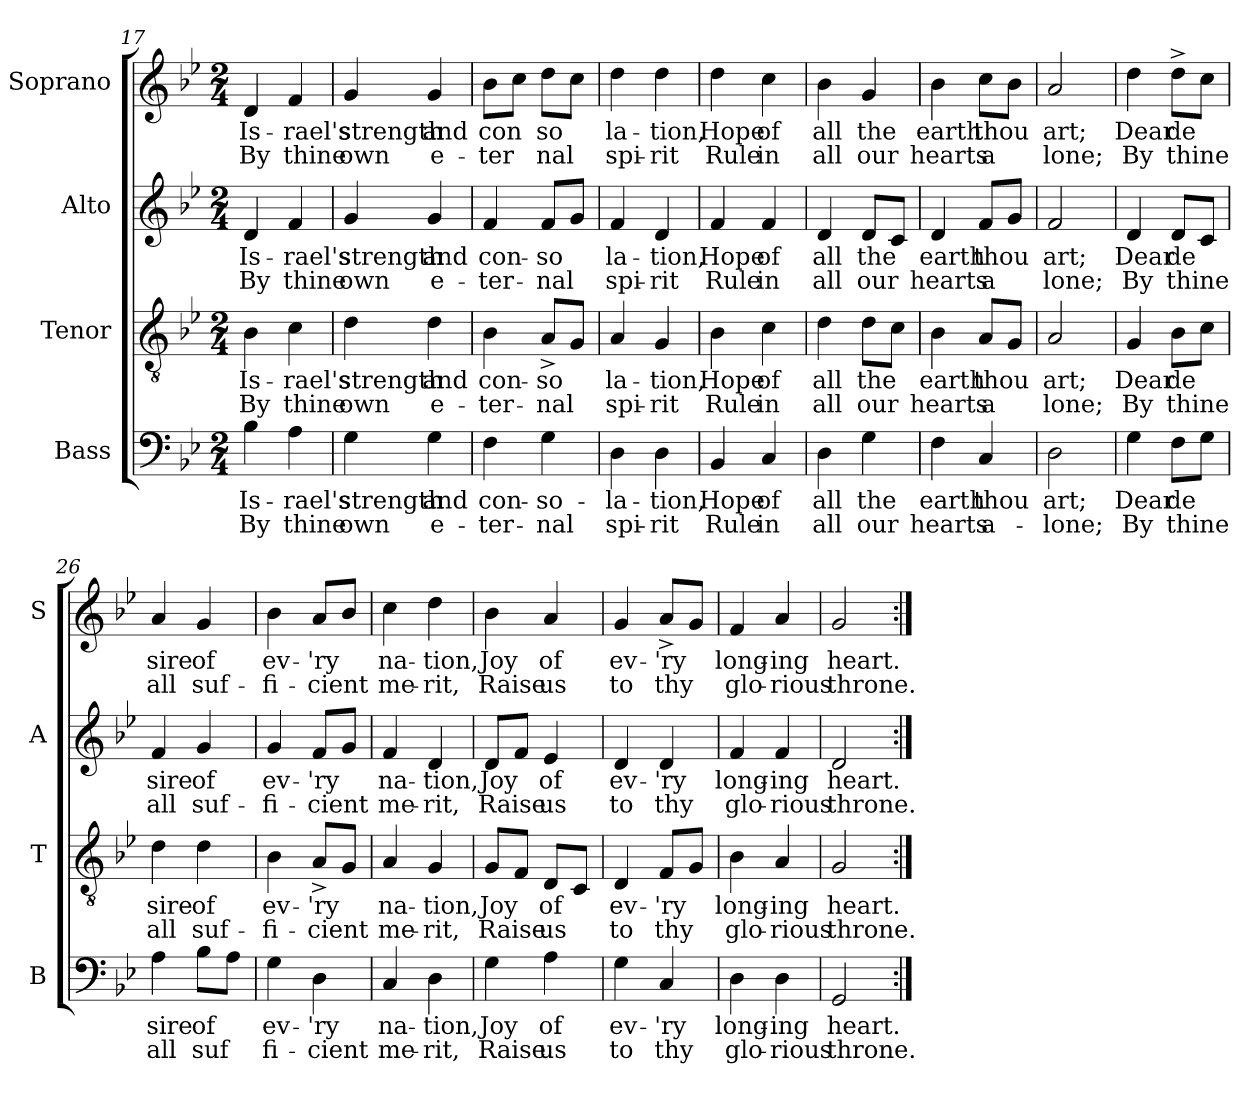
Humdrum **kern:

**kern	**text	**text	**kern	**text	**text	**kern	**text	**text	**kern	**text	**text
*part4	*part4	*part4	*part3	*part3	*part3	*part2	*part2	*part2	*part1	*part1	*part1
*staff4	*staff4	*staff4	*staff3	*staff3	*staff3	*staff2	*staff2	*staff2	*staff1	*staff1	*staff1
*I"Bass	*	*	*I"Tenor	*	*	*I"Alto	*	*	*I"Soprano	*	*
*I'B	*	*	*I'T	*	*	*I'A	*	*	*I'S	*	*
!!LO:PB:g=z
*clefF4	*	*	*clefGv2	*	*	*clefG2	*	*	*clefG2	*	*
*k[b-e-]	*	*	*k[b-e-]	*	*	*k[b-e-]	*	*	*k[b-e-]	*	*
*B-:	*	*	*B-:	*	*	*B-:	*	*	*B-:	*	*
*M2/4	*	*	*M2/4	*	*	*M2/4	*	*	*M2/4	*	*
=17	=17	=17	=17	=17	=17	=17	=17	=17	=17	=17	=17
!	!LO:LY:b:rj	!LO:LY:b:rj	!	!LO:LY:b:rj	!LO:LY:b:rj	!	!LO:LY:b:rj	!LO:LY:b:rj	!	!LO:LY:b:rj	!LO:LY:b:rj
4B-\	Is-	-By	4B-\	Is-	-By	4d/	Is-	-By	4d/	Is-	-By
!	!LO:LY:b:rj	!LO:LY:b:rj	!	!LO:LY:b:rj	!LO:LY:b:rj	!	!LO:LY:b:rj	!LO:LY:b:rj	!	!LO:LY:b:rj	!LO:LY:b:rj
4A\	rael's	thine	4c\	rael's	thine	4f/	rael's	thine	4f/	rael's	thine
=18	=18	=18	=18	=18	=18	=18	=18	=18	=18	=18	=18
!	!LO:LY:b:rj	!LO:LY:b:rj	!	!LO:LY:b:rj	!LO:LY:b:rj	!	!LO:LY:b:rj	!LO:LY:b:rj	!	!LO:LY:b:rj	!LO:LY:b:rj
4G\	strength	own	4d\	strength	own	4g/	strength	own	4g/	strength	own
!	!LO:LY:b:rj	!LO:LY:b:rj	!	!LO:LY:b:rj	!LO:LY:b:rj	!	!LO:LY:b:rj	!LO:LY:b:rj	!	!LO:LY:b:rj	!LO:LY:b:rj
4G\	and	e-	4d\	and	e-	4g/	and	e-	4g/	and	e-
=19	=19	=19	=19	=19	=19	=19	=19	=19	=19	=19	=19
!	!LO:LY:b:rj	!LO:LY:b:rj	!	!LO:LY:b:rj	!LO:LY:b:rj	!	!LO:LY:b:rj	!LO:LY:b:rj	!	!LO:LY:b:rj	!LO:LY:b:rj
4F\	-con-	-ter-	4B-\	-con-	-ter-	4f/	-con-	-ter-	8b-\L	-con-	-ter-
!	!	!	!	!	!	!	!	!	!	!LO:LY:b:rj	!LO:LY:b:rj
.	.	.	.	.	.	.	.	.	8cc\J	--	--
!	!LO:LY:b:rj	!LO:LY:b:rj	!	!LO:LY:b:rj	!LO:LY:b:rj	!	!LO:LY:b:rj	!LO:LY:b:rj	!	!LO:LY:b:rj	!LO:LY:b:rj
4G\	-so-	-nal	8A^>/L	-so-	-nal	8f/L	-so-	-nal	8dd\L	-so-	-nal
!	!	!	!	!LO:LY:b:rj	!LO:LY:b:rj	!	!LO:LY:b:rj	!LO:LY:b:rj	!	!LO:LY:b:rj	!LO:LY:b:rj
.	.	.	8G/J	-	-	8g/J	-	-	8cc\J	-	-
=20	=20	=20	=20	=20	=20	=20	=20	=20	=20	=20	=20
!	!LO:LY:b:rj	!LO:LY:b:rj	!	!LO:LY:b:rj	!LO:LY:b:rj	!	!LO:LY:b:rj	!LO:LY:b:rj	!	!LO:LY:b:rj	!LO:LY:b:rj
4D\	la-	-spi-	4A/	la-	-spi-	4f/	la-	-spi-	4dd\	la-	-spi-
!	!LO:LY:b:rj	!LO:LY:b:rj	!	!LO:LY:b:rj	!LO:LY:b:rj	!	!LO:LY:b:rj	!LO:LY:b:rj	!	!LO:LY:b:rj	!LO:LY:b:rj
4D\	-tion,	rit	4G/	-tion,	rit	4d/	-tion,	rit	4dd\	-tion,	rit
=21	=21	=21	=21	=21	=21	=21	=21	=21	=21	=21	=21
!	!LO:LY:b:rj	!LO:LY:b:rj	!	!LO:LY:b:rj	!LO:LY:b:rj	!	!LO:LY:b:rj	!LO:LY:b:rj	!	!LO:LY:b:rj	!LO:LY:b:rj
4BB-/	Hope	Rule	4B-\	Hope	Rule	4f/	Hope	Rule	4dd\	Hope	Rule
!	!LO:LY:b:rj	!LO:LY:b:rj	!	!LO:LY:b:rj	!LO:LY:b:rj	!	!LO:LY:b:rj	!LO:LY:b:rj	!	!LO:LY:b:rj	!LO:LY:b:rj
4C/	of	in	4c\	of	in	4f/	of	in	4cc\	of	in
=22	=22	=22	=22	=22	=22	=22	=22	=22	=22	=22	=22
!	!LO:LY:b:rj	!LO:LY:b:rj	!	!LO:LY:b:rj	!LO:LY:b:rj	!	!LO:LY:b:rj	!LO:LY:b:rj	!	!LO:LY:b:rj	!LO:LY:b:rj
4D\	all	all	4d\	all	all	4d/	all	all	4b-\	all	all
!	!LO:LY:b:rj	!LO:LY:b:rj	!	!LO:LY:b:rj	!LO:LY:b:rj	!	!LO:LY:b:rj	!LO:LY:b:rj	!	!LO:LY:b:rj	!LO:LY:b:rj
4G\	the	our	8d\L	the	our	8d/L	the	our	4g/	the	our
!	!	!	!	!LO:LY:b:rj	!LO:LY:b:rj	!	!LO:LY:b:rj	!LO:LY:b:rj	!	!	!
.	.	.	8c\J	.	.	8c/J	.	.	.	.	.
=23	=23	=23	=23	=23	=23	=23	=23	=23	=23	=23	=23
!	!LO:LY:b:rj	!LO:LY:b:rj	!	!LO:LY:b:rj	!LO:LY:b:rj	!	!LO:LY:b:rj	!LO:LY:b:rj	!	!LO:LY:b:rj	!LO:LY:b:rj
4F\	earth	hearts	4B-\	earth	hearts	4d/	earth	hearts	4b-\	earth	hearts
!	!LO:LY:b:rj	!LO:LY:b:rj	!	!LO:LY:b:rj	!LO:LY:b:rj	!	!LO:LY:b:rj	!LO:LY:b:rj	!	!LO:LY:b:rj	!LO:LY:b:rj
4C/	thou	a-	8A/L	thou	a-	8f/L	thou	a-	8cc\L	thou	a-
!	!	!	!	!LO:LY:b:rj	!LO:LY:b:rj	!	!LO:LY:b:rj	!LO:LY:b:rj	!	!LO:LY:b:rj	!LO:LY:b:rj
.	.	.	8G/J	-	-	8g/J	-	-	8b-\J	-	-
=24	=24	=24	=24	=24	=24	=24	=24	=24	=24	=24	=24
!	!LO:LY:b:rj	!LO:LY:b:rj	!	!LO:LY:b:rj	!LO:LY:b:rj	!	!LO:LY:b:rj	!LO:LY:b:rj	!	!LO:LY:b:rj	!LO:LY:b:rj
2D\	-art;	lone;	2A/	-art;	lone;	2f/	-art;	lone;	2a/	-art;	lone;
!!LO:LB:g=z
=25	=25	=25	=25	=25	=25	=25	=25	=25	=25	=25	=25
!	!LO:LY:b:rj	!LO:LY:b:rj	!	!LO:LY:b:rj	!LO:LY:b:rj	!	!LO:LY:b:rj	!LO:LY:b:rj	!	!LO:LY:b:rj	!LO:LY:b:rj
4G\	Dear	By	4G/	Dear	By	4d/	Dear	By	4dd\	Dear	By
!	!LO:LY:b:rj	!LO:LY:b:rj	!	!LO:LY:b:rj	!LO:LY:b:rj	!	!LO:LY:b:rj	!LO:LY:b:rj	!	!LO:LY:b:rj	!LO:LY:b:rj
8F\L	de-	-thine	8B-\L	de-	-thine	8d/L	de-	-thine	8dd^<\L	de-	-thine
!	!LO:LY:b:rj	!LO:LY:b:rj	!	!LO:LY:b:rj	!LO:LY:b:rj	!	!LO:LY:b:rj	!LO:LY:b:rj	!	!LO:LY:b:rj	!LO:LY:b:rj
8G\J	-	-	8c\J	-	-	8c/J	-	-	8cc\J	-	-
=26	=26	=26	=26	=26	=26	=26	=26	=26	=26	=26	=26
!	!LO:LY:b:rj	!LO:LY:b:rj	!	!LO:LY:b:rj	!LO:LY:b:rj	!	!LO:LY:b:rj	!LO:LY:b:rj	!	!LO:LY:b:rj	!LO:LY:b:rj
4A\	sire	all	4d\	sire	all	4f/	sire	all	4a/	sire	all
!	!LO:LY:b:rj	!LO:LY:b:rj	!	!LO:LY:b:rj	!LO:LY:b:rj	!	!LO:LY:b:rj	!LO:LY:b:rj	!	!LO:LY:b:rj	!LO:LY:b:rj
8B-\L	of	suf-	4d\	of	suf-	4g/	of	suf-	4g/	of	suf-
!	!LO:LY:b:rj	!LO:LY:b:rj	!	!	!	!	!	!	!	!	!
8A\J	-	-	.	.	.	.	.	.	.	.	.
=27	=27	=27	=27	=27	=27	=27	=27	=27	=27	=27	=27
!	!LO:LY:b:rj	!LO:LY:b:rj	!	!LO:LY:b:rj	!LO:LY:b:rj	!	!LO:LY:b:rj	!LO:LY:b:rj	!	!LO:LY:b:rj	!LO:LY:b:rj
4G\	-ev-	-fi-	4B-\	-ev-	-fi-	4g/	-ev-	-fi-	4b-\	-ev-	-fi-
!	!LO:LY:b:rj	!LO:LY:b:rj	!	!LO:LY:b:rj	!LO:LY:b:rj	!	!LO:LY:b:rj	!LO:LY:b:rj	!	!LO:LY:b:rj	!LO:LY:b:rj
4D\	-'ry	cient	8A^>/L	-'ry	cient	8f/L	-'ry	cient	8a/L	-'ry	cient
!	!	!	!	!LO:LY:b:rj	!LO:LY:b:rj	!	!LO:LY:b:rj	!LO:LY:b:rj	!	!LO:LY:b:rj	!LO:LY:b:rj
.	.	.	8G/J	.	.	8g/J	.	.	8b-/J	.	.
=28	=28	=28	=28	=28	=28	=28	=28	=28	=28	=28	=28
!	!LO:LY:b:rj	!LO:LY:b:rj	!	!LO:LY:b:rj	!LO:LY:b:rj	!	!LO:LY:b:rj	!LO:LY:b:rj	!	!LO:LY:b:rj	!LO:LY:b:rj
4C/	na-	-me-	4A/	na-	-me-	4f/	na-	-me-	4cc\	na-	-me-
!	!LO:LY:b:rj	!LO:LY:b:rj	!	!LO:LY:b:rj	!LO:LY:b:rj	!	!LO:LY:b:rj	!LO:LY:b:rj	!	!LO:LY:b:rj	!LO:LY:b:rj
4D\	-tion,	rit,	4G/	-tion,	rit,	4d/	-tion,	rit,	4dd\	-tion,	rit,
=29	=29	=29	=29	=29	=29	=29	=29	=29	=29	=29	=29
!	!LO:LY:b:rj	!LO:LY:b:rj	!	!LO:LY:b:rj	!LO:LY:b:rj	!	!LO:LY:b:rj	!LO:LY:b:rj	!	!LO:LY:b:rj	!LO:LY:b:rj
4G\	Joy	Raise	8G/L	Joy	Raise	8d/L	Joy	Raise	4b-\	Joy	Raise
!	!	!	!	!LO:LY:b:rj	!LO:LY:b:rj	!	!LO:LY:b:rj	!LO:LY:b:rj	!	!	!
.	.	.	8F/J	.	.	8f/J	.	.	.	.	.
!	!LO:LY:b:rj	!LO:LY:b:rj	!	!LO:LY:b:rj	!LO:LY:b:rj	!	!LO:LY:b:rj	!LO:LY:b:rj	!	!LO:LY:b:rj	!LO:LY:b:rj
4A\	of	us	8D/L	of	us	4e-/	of	us	4a/	of	us
!	!	!	!	!LO:LY:b:rj	!LO:LY:b:rj	!	!	!	!	!	!
.	.	.	8C/J	.	.	.	.	.	.	.	.
=30	=30	=30	=30	=30	=30	=30	=30	=30	=30	=30	=30
!	!LO:LY:b:rj	!LO:LY:b:rj	!	!LO:LY:b:rj	!LO:LY:b:rj	!	!LO:LY:b:rj	!LO:LY:b:rj	!	!LO:LY:b:rj	!LO:LY:b:rj
4G\	ev-	-to	4D/	ev-	-to	4d/	ev-	-to	4g/	ev-	-to
!	!LO:LY:b:rj	!LO:LY:b:rj	!	!LO:LY:b:rj	!LO:LY:b:rj	!	!LO:LY:b:rj	!LO:LY:b:rj	!	!LO:LY:b:rj	!LO:LY:b:rj
4C/	'ry	thy	8F/L	'ry	thy	4d/	'ry	thy	8a^>/L	'ry	thy
!	!	!	!	!LO:LY:b:rj	!LO:LY:b:rj	!	!	!	!	!LO:LY:b:rj	!LO:LY:b:rj
.	.	.	8G/J	.	.	.	.	.	8g/J	.	.
=31	=31	=31	=31	=31	=31	=31	=31	=31	=31	=31	=31
!	!LO:LY:b:rj	!LO:LY:b:rj	!	!LO:LY:b:rj	!LO:LY:b:rj	!	!LO:LY:b:rj	!LO:LY:b:rj	!	!LO:LY:b:rj	!LO:LY:b:rj
4D\	long-	-glo-	4B-\	long-	-glo-	4f/	long-	-glo-	4f/	long-	-glo-
!	!LO:LY:b:rj	!LO:LY:b:rj	!	!LO:LY:b:rj	!LO:LY:b:rj	!	!LO:LY:b:rj	!LO:LY:b:rj	!	!LO:LY:b:rj	!LO:LY:b:rj
4D\	-ing	rious	4A/	-ing	rious	4f/	-ing	rious	4a/	-ing	rious
=32	=32	=32	=32	=32	=32	=32	=32	=32	=32	=32	=32
!	!LO:LY:b:rj	!LO:LY:b:rj	!	!LO:LY:b:rj	!LO:LY:b:rj	!	!LO:LY:b:rj	!LO:LY:b:rj	!	!LO:LY:b:rj	!LO:LY:b:rj
2GG/	heart.	throne.	2G/	heart.	throne.	2d/	heart.	throne.	2g/	heart.	throne.
=:|!	=:|!	=:|!	=:|!	=:|!	=:|!	=:|!	=:|!	=:|!	=:|!	=:|!	=:|!
*-	*-	*-	*-	*-	*-	*-	*-	*-	*-	*-	*-
